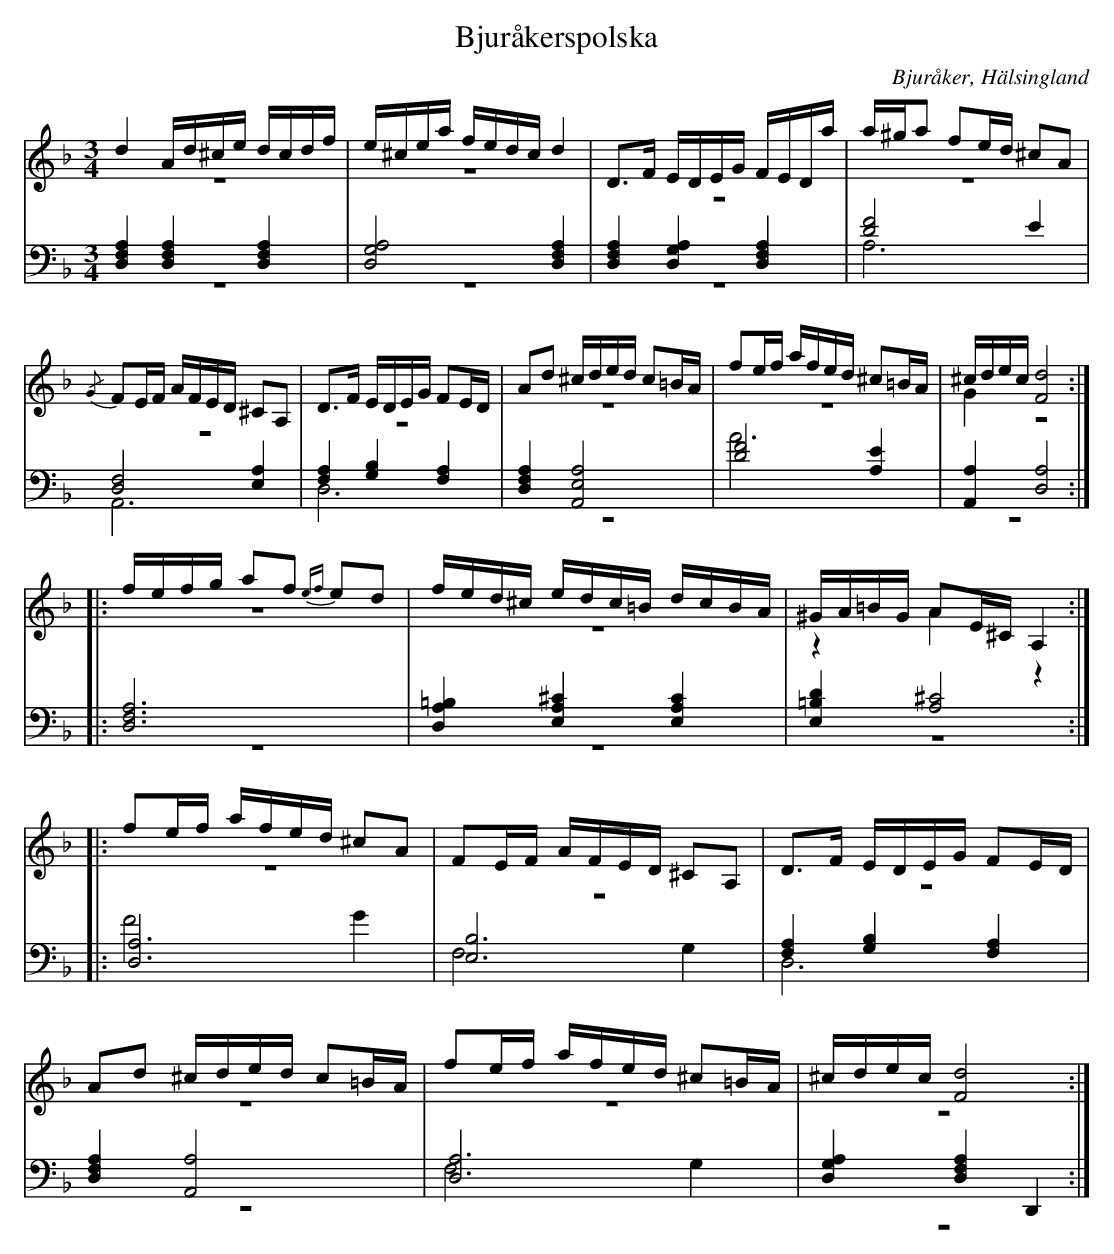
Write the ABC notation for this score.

X:1
T: Bjuråkerspolska
O: Bjuråker, Hälsingland
M: 3/4
L: 1/16
K: Dm
V:1
V:2 merge
V:3
V:4 merge
V:1
d4 Ad^ce dcdf |e^cea fedc d4|D2>F2 EDEG FEDa|a^ga2 f2ed ^c2A2|
{/G}F2EF AFED ^C2A,2|D2>F2 EDEG F2ED|A2d2 ^cded c2=BA|f2ef afed ^c2=BA|^cdec [F8d8]:|
|:fefg a2f2 {ef}e2d2 |fed^c edc=B dcBA|^GA=BG A2E^C A,4:|
|:f2ef afed ^c2A2|F2EF AFED ^C2A,2|D2>F2 EDEG F2ED|
A2d2 ^cded c2=BA|f2ef afed ^c2=BA|^cdec [F8d8]:|
V:2
z12|z12|z12|z12|
z12|z12|z12|z12|G4 z8:|
|:z12|z12|z4 A4 z4:|
|:z12|z12|z12|
z12|z12|z12:|
V:3 clef=bass
[D,4F,4A,4] [D,4F,4A,4] [D,4F,4A,4]|[D,8G,8A,8] [D,4F,4A,4]|[D,4F,4A,4] [D,4G,4A,4] [D,4F,4A,4]|[D8F8] E4|
[D,8F,8] [E,4A,4]|[F,4A,4] [G,4B,4] [F,4A,4]|[D,4F,4A,4] [A,,8E,8A,8]|[D8F8] [A,4E4]|[A,,4A,4] [D,8A,8]:|
|:[D,12F,12A,12]|[D,4A,4=B,4] [E,4A,4^C4] [E,4A,4C4]|[E,4=B,4D4] [A,8^C8]:|
|:[D,12A,12]|[E,12B,12]|[F,4A,4] [G,4B,4] [F,4A,4]|
[D,4F,4A,4] [A,,8A,8]|[D,12A,12]|[D,4G,4A,4] [D,4F,4A,4] D,,4:|
V:4 clef=bass
z12|z12|z12|A,12|
A,,12|D,12|z12|A12|z12:|
|:z12|z12|z12:|
|:F8 G4|F,8 G,4|D,12|
z12|F,8 G,4|z12:|
